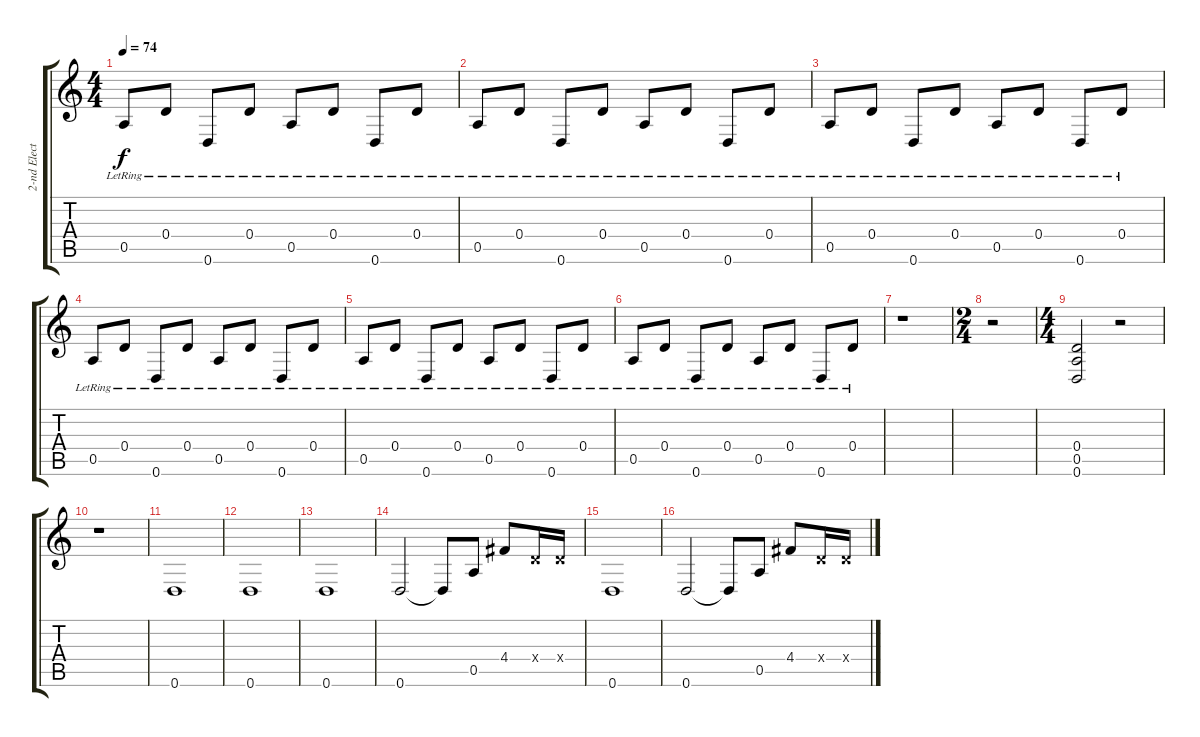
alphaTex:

\track ("2-nd Electric Guitar" "2-nd Elect") {instrument distortionguitar}
\staff {score tabs}
\tuning (E4 B3 G3 D3 A2 D2) {hide}
\ts (4 4)
\tempo 74
\clef g2
\ks c
0.5{lr}.8{dy f} 0.4{lr}.8 0.6{lr}.8 0.4{lr}.8 0.5{lr}.8 0.4{lr}.8 0.6{lr}.8 0.4{lr}.8 |
0.5{lr}.8 0.4{lr}.8 0.6{lr}.8 0.4{lr}.8 0.5{lr}.8 0.4{lr}.8 0.6{lr}.8 0.4{lr}.8 |
0.5{lr}.8 0.4{lr}.8 0.6{lr}.8 0.4{lr}.8 0.5{lr}.8 0.4{lr}.8 0.6{lr}.8 0.4{lr}.8 |
0.5{lr}.8 0.4{lr}.8 0.6{lr}.8 0.4{lr}.8 0.5{lr}.8 0.4{lr}.8 0.6{lr}.8 0.4{lr}.8 |
0.5{lr}.8 0.4{lr}.8 0.6{lr}.8 0.4{lr}.8 0.5{lr}.8 0.4{lr}.8 0.6{lr}.8 0.4{lr}.8 |
0.5{lr}.8 0.4{lr}.8 0.6{lr}.8 0.4{lr}.8 0.5{lr}.8 0.4{lr}.8 0.6{lr}.8 0.4{lr}.8 |
r.1 |
\ts (2 4)
r.2 |
\ts (4 4)
(0.4 0.5 0.6).2 r.2 |
r.1 |
0.6.1 |
0.6.1 |
0.6.1 |
0.6.2 0.6{t}.8 0.5.8 4.4.8 0.4{x}.16 0.4{x}.16 |
0.6.1 |
0.6.2 0.6{t}.8 0.5.8 4.4.8 0.4{x}.16 0.4{x}.16
